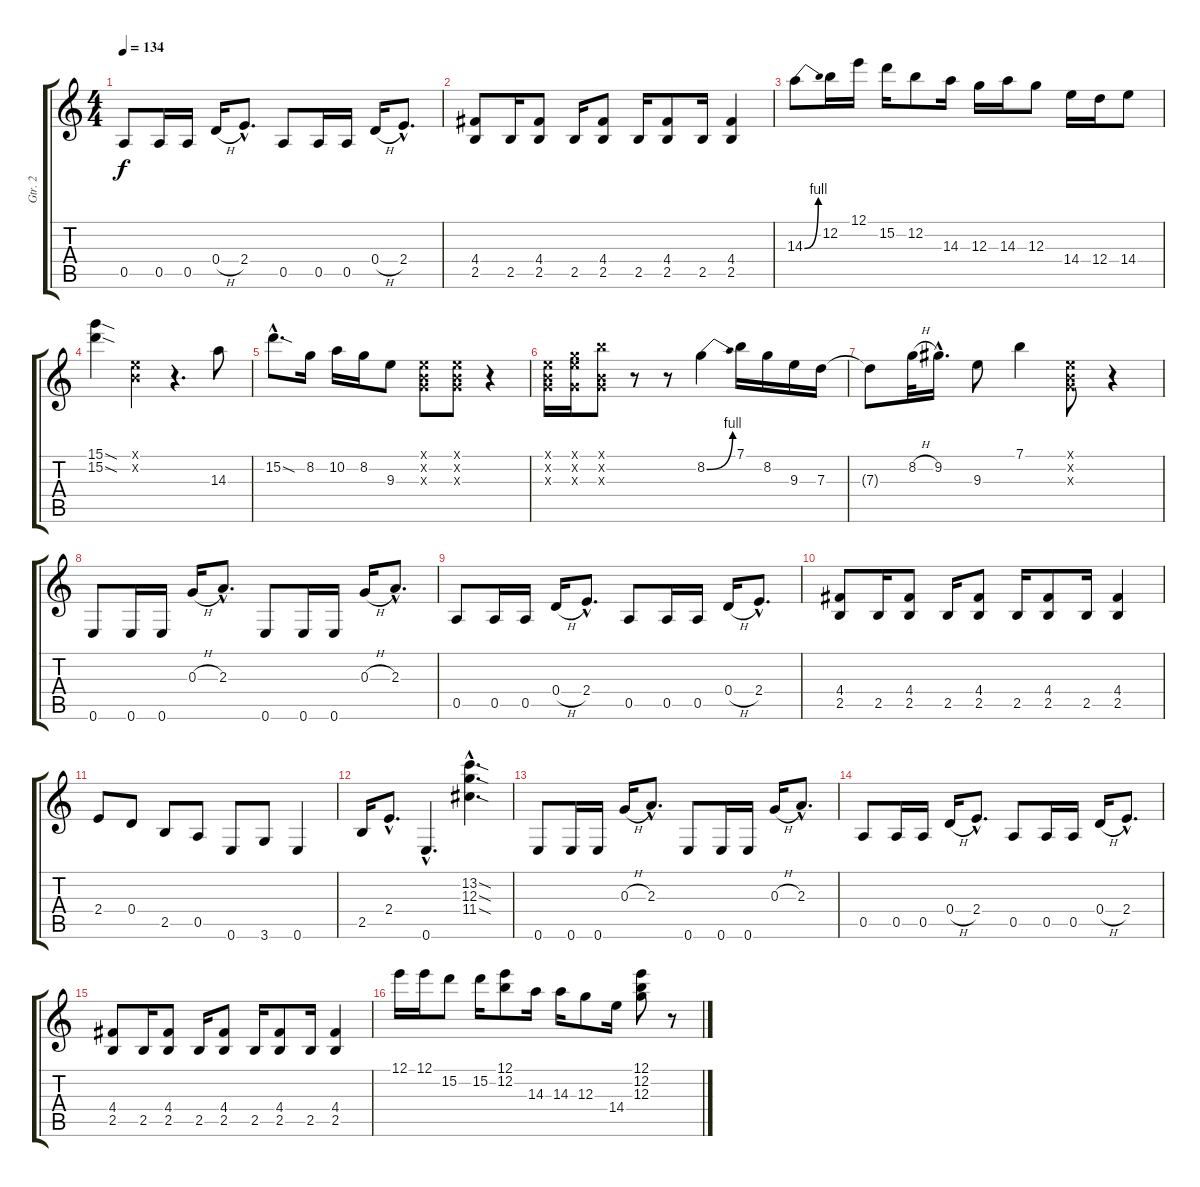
\track ("Gtr. 2" "Gtr. 2") {instrument distortionguitar}
\staff {score tabs}
\tuning (E4 B3 G3 D3 A2 E2) {hide}
\ts (4 4)
\tempo 134
\clef g2
\ks c
0.5.8{dy f} 0.5.16 0.5.16 0.4{h}.16 2.4{hac}.8{d} 0.5.8 0.5.16 0.5.16 0.4{h}.16 2.4{hac}.8{d} |
(4.4 2.5).8 2.5.16 (4.4 2.5).8 2.5.16 (4.4 2.5).8 2.5.16 (4.4 2.5).8 2.5.16 (4.4 2.5).4 |
14.3{be (bend 0 0 60 4)}.8 12.2.16 12.1.16 15.2.16 12.2.8 14.3.16 12.3.16 14.3.16 12.3.8 14.4.16 12.4.16 14.4.8 |
(15.1{sod} 15.2{sod}).4 (0.1{x} 0.2{x}).4 r.4{d} 14.3.8 |
15.2{sod hac}.8{d} 8.2.16 10.2.16 8.2.16 9.3.8 (0.1{x} 0.2{x} 0.3{x}).8 (0.1{x} 0.2{x} 0.3{x}).8 r.4 |
(0.1{x} 0.2{x} 0.3{x}).16 (0.1{x} 8.2{x} 0.3{x}).16 (7.1{x} 0.2{x} 0.3{x}).8 r.8 r.8 8.2{be (bend 0 0 60 4)}.4 7.1.16 8.2.16 9.3.16 7.3.16 |
7.3{t}.8 8.2{h}.32 9.2{hac}.16{d} 9.3.8 7.1.4 (0.1{x} 0.2{x} 0.3{x}).8 r.4 |
0.6.8 0.6.16 0.6.16 0.3{h}.16 2.3{hac}.8{d} 0.6.8 0.6.16 0.6.16 0.3{h}.16 2.3{hac}.8{d} |
0.5.8 0.5.16 0.5.16 0.4{h}.16 2.4{hac}.8{d} 0.5.8 0.5.16 0.5.16 0.4{h}.16 2.4{hac}.8{d} |
(4.4 2.5).8 2.5.16 (4.4 2.5).8 2.5.16 (4.4 2.5).8 2.5.16 (4.4 2.5).8 2.5.16 (4.4 2.5).4 |
2.4.8 0.4.8 2.5.8 0.5.8 0.6.8 3.6.8 0.6.4 |
2.5.16 2.4{hac}.8{d} 0.6{hac}.4{d} (13.2{sod hac} 12.3{sod hac} 11.4{sod hac}).4{d} |
0.6.8 0.6.16 0.6.16 0.3{h}.16 2.3{hac}.8{d} 0.6.8 0.6.16 0.6.16 0.3{h}.16 2.3{hac}.8{d} |
0.5.8 0.5.16 0.5.16 0.4{h}.16 2.4{hac}.8{d} 0.5.8 0.5.16 0.5.16 0.4{h}.16 2.4{hac}.8{d} |
(4.4 2.5).8 2.5.16 (4.4 2.5).8 2.5.16 (4.4 2.5).8 2.5.16 (4.4 2.5).8 2.5.16 (4.4 2.5).4 |
12.1.16 12.1.16 15.2.8 15.2.16 (12.1 12.2).8 14.3.16 14.3.16 12.3.8 14.4.16 (12.1 12.2 12.3).8 r.8
